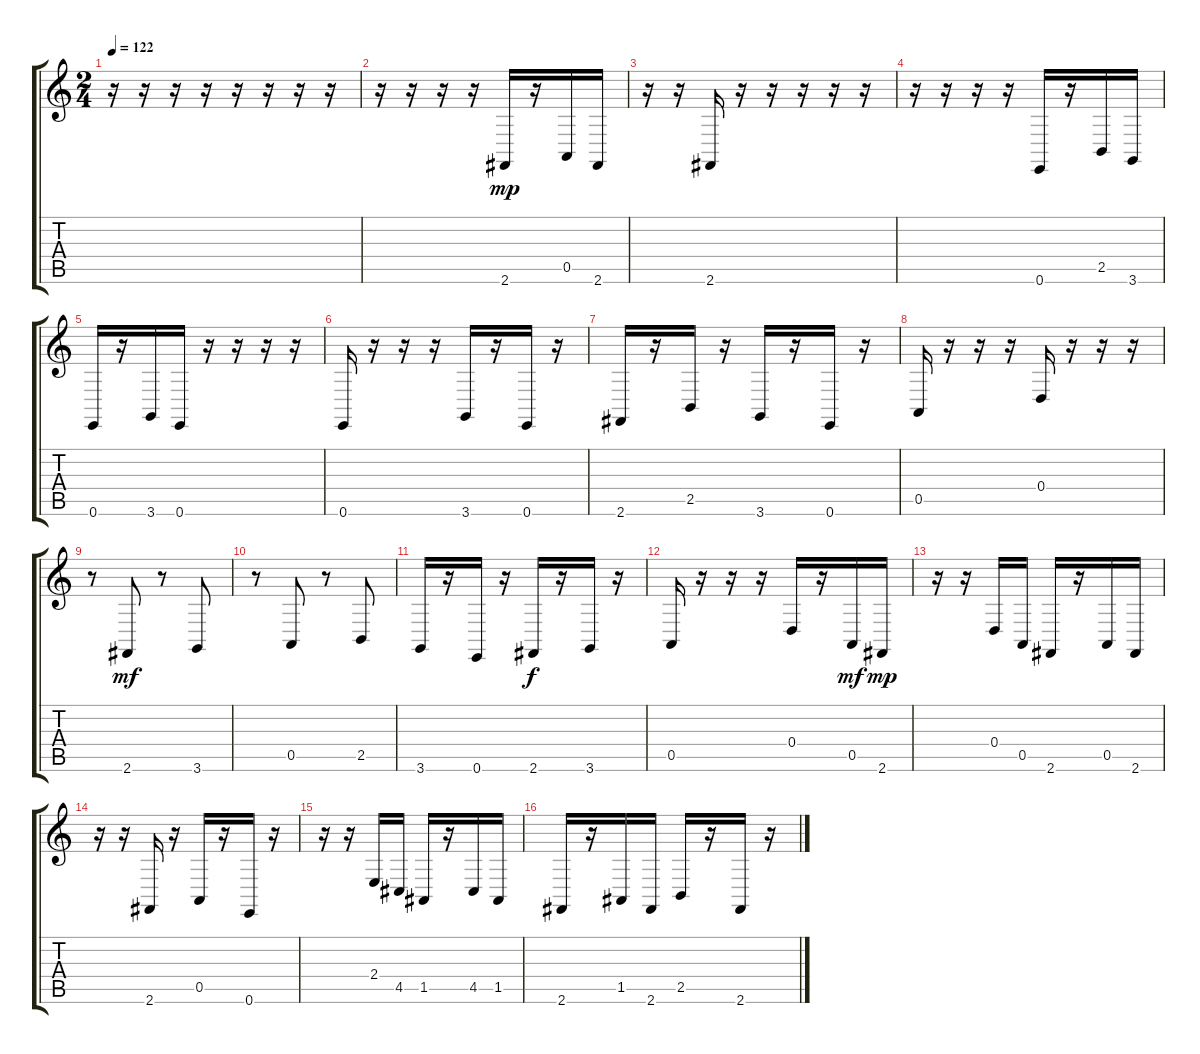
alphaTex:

\track "" {instrument stringensemble1}
\staff {score tabs}
\tuning (E4 B3 G3 D3 A2 E2) {hide}
\ts (2 4)
\tempo 122
\clef g2
\ks c
r.16{dy f} r.16 r.16 r.16 r.16 r.16 r.16 r.16 |
r.16 r.16 r.16 r.16 2.6.16{dy mp} r.16 0.5.16 2.6.16 |
r.16 r.16 2.6.16 r.16 r.16 r.16 r.16 r.16 |
r.16 r.16 r.16 r.16 0.6.16 r.16 2.5.16 3.6.16 |
0.6.16 r.16 3.6.16 0.6.16 r.16 r.16 r.16 r.16 |
0.6.16 r.16 r.16 r.16 3.6.16 r.16 0.6.16 r.16 |
2.6.16 r.16 2.5.16 r.16 3.6.16 r.16 0.6.16 r.16 |
0.5.16 r.16 r.16 r.16 0.4.16 r.16 r.16 r.16 |
r.8 2.6.8{dy mf} r.8 3.6.8 |
r.8 0.5.8 r.8 2.5.8 |
3.6.16 r.16 0.6.16 r.16 2.6.16{dy f} r.16 3.6.16 r.16 |
0.5.16 r.16 r.16 r.16 0.4.16 r.16 0.5.16{dy mf} 2.6.16{dy mp} |
r.16 r.16 0.4.16 0.5.16 2.6.16 r.16 0.5.16 2.6.16 |
r.16 r.16 2.6.16 r.16 0.5.16 r.16 0.6.16 r.16 |
r.16 r.16 2.4.16 4.5.16 1.5.16 r.16 4.5.16 1.5.16 |
2.6.16 r.16 1.5.16 2.6.16 2.5.16 r.16 2.6.16 r.16
